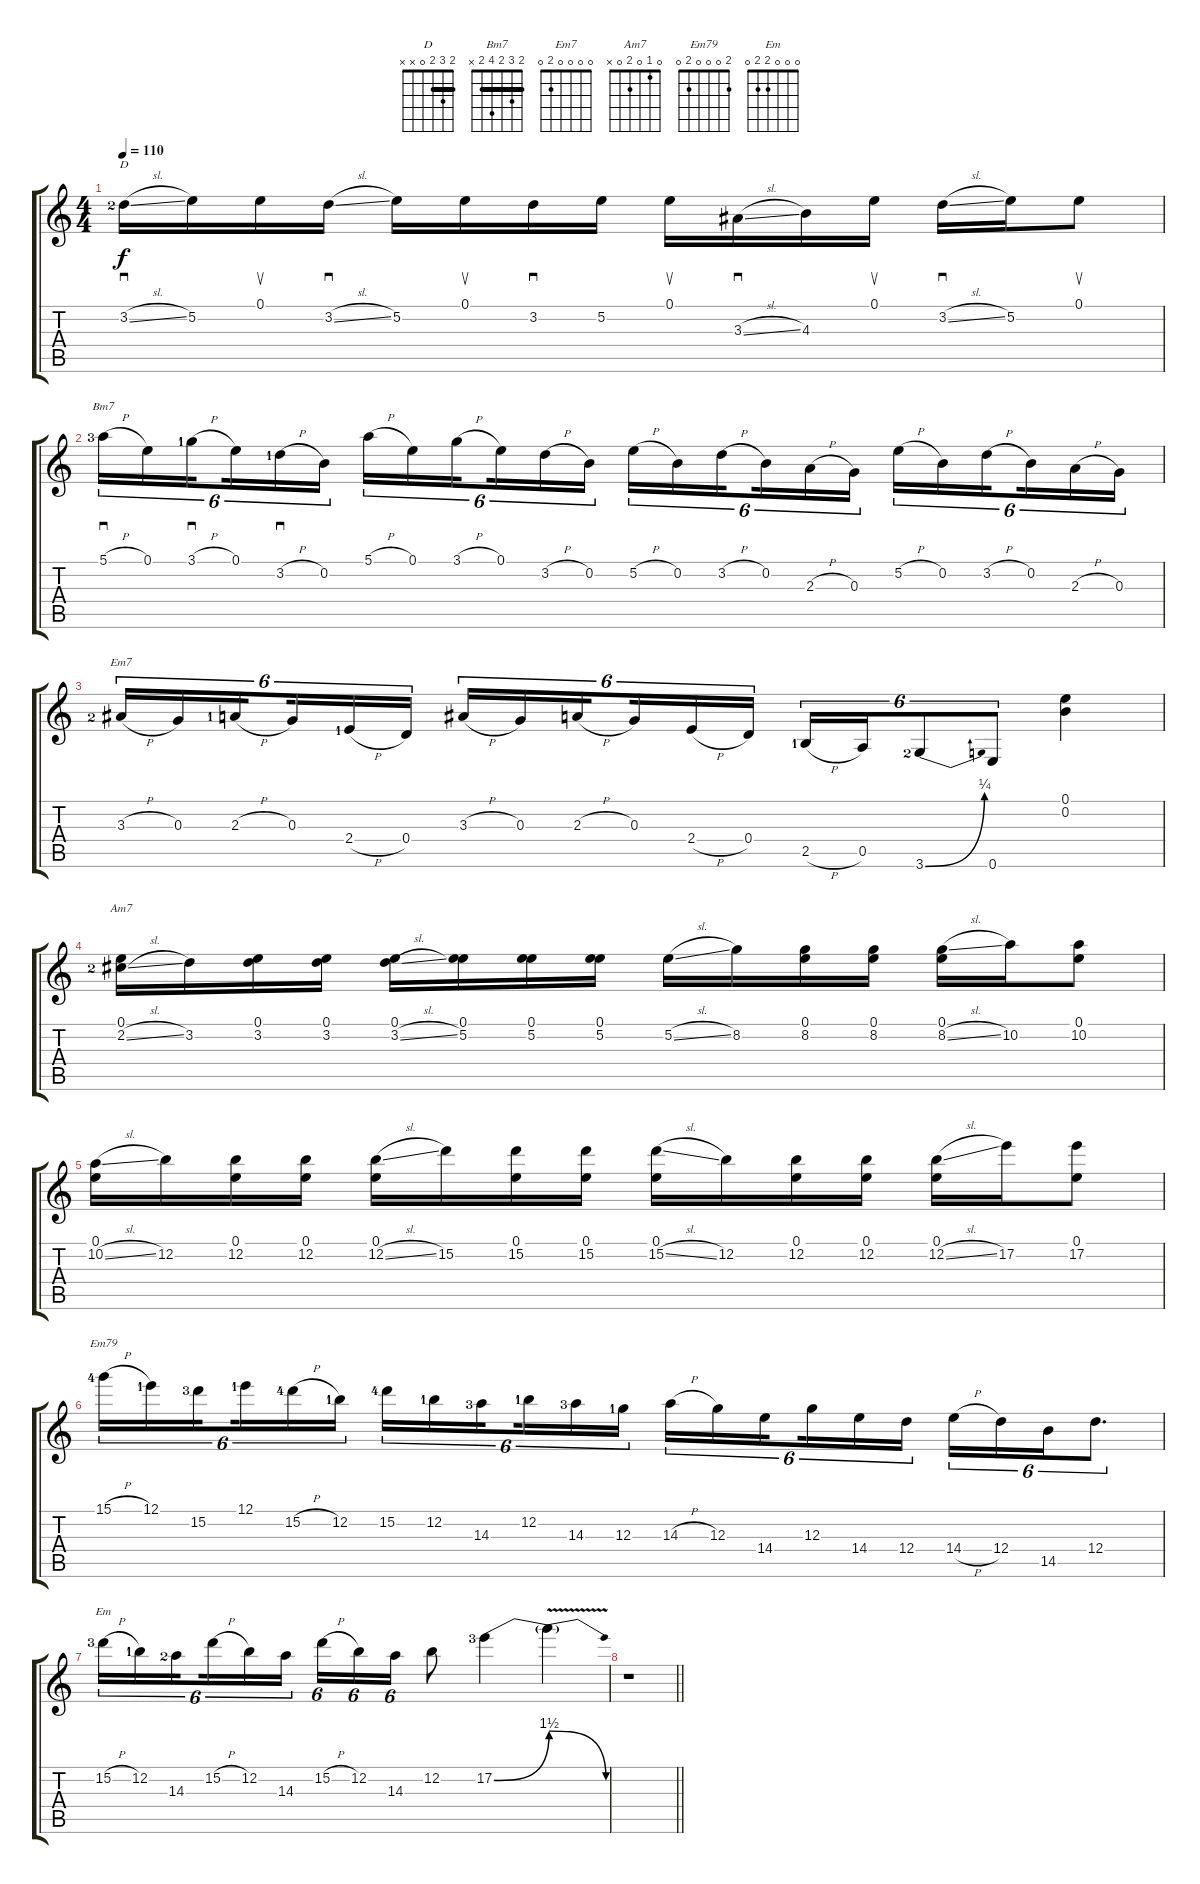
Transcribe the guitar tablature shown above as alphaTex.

\track "" {instrument overdrivenguitar}
\staff {score tabs}
\tuning (E4 B3 G3 D3 A2 E2) {hide}
\chord ("D" 2 3 2 0 x x) {barre 2}
\chord ("Bm7" 2 3 2 4 2 x) {barre 2}
\chord ("Em7" 0 0 0 0 2 0)
\chord ("Am7" 0 1 0 2 0 x)
\chord ("Em79" 2 0 0 0 2 0)
\chord ("Em" 0 0 0 2 2 0)
\ts (4 4)
\tempo 110
\clef g2
\ks c
3.2{sl lf 3}.16{sd ch "D" dy f} 5.2.16 0.1.16{su} 3.2{sl}.16{sd} 5.2.16 0.1.16{su} 3.2.16{sd} 5.2.16 0.1.16{su} 3.3{sl}.16{sd} 4.3.16 0.1.16{su} 3.2{sl}.16{sd} 5.2.16 0.1.8{su} |
5.1{h lf 4}.16{sd tu (6 4) ch "Bm7"} 0.1.16{tu (6 4)} 3.1{h lf 2}.16{sd tu (6 4) beam splitsecondary} 0.1.16{tu (6 4)} 3.2{h lf 2}.16{sd tu (6 4)} 0.2.16{tu (6 4)} 5.1{h}.16{tu (6 4)} 0.1.16{tu (6 4)} 3.1{h}.16{tu (6 4) beam splitsecondary} 0.1.16{tu (6 4)} 3.2{h}.16{tu (6 4)} 0.2.16{tu (6 4)} 5.2{h}.16{tu (6 4)} 0.2.16{tu (6 4)} 3.2{h}.16{tu (6 4) beam splitsecondary} 0.2.16{tu (6 4)} 2.3{h}.16{tu (6 4)} 0.3.16{tu (6 4)} 5.2{h}.16{tu (6 4)} 0.2.16{tu (6 4)} 3.2{h}.16{tu (6 4) beam splitsecondary} 0.2.16{tu (6 4)} 2.3{h}.16{tu (6 4)} 0.3.16{tu (6 4)} |
3.3{h lf 3}.16{tu (6 4) ch "Em7"} 0.3.16{tu (6 4)} 2.3{h lf 2}.16{tu (6 4) beam splitsecondary} 0.3.16{tu (6 4)} 2.4{h lf 2}.16{tu (6 4)} 0.4.16{tu (6 4)} 3.3{h}.16{tu (6 4)} 0.3.16{tu (6 4)} 2.3{h}.16{tu (6 4) beam splitsecondary} 0.3.16{tu (6 4)} 2.4{h}.16{tu (6 4)} 0.4.16{tu (6 4)} 2.5{h lf 2}.16{tu (6 4)} 0.5.16{tu (6 4)} 3.6{be (bend 0 0 60 1) lf 3}.8{tu (6 4)} 0.6.8{tu (6 4)} (0.1 0.2).4 |
(0.1 2.2{sl lf 3}).16{ch "Am7"} 3.2.16 (0.1 3.2).16 (0.1 3.2).16 (0.1 3.2{sl}).16 (0.1 5.2).16 (0.1 5.2).16 (0.1 5.2).16 5.2{sl}.16 8.2.16 (0.1 8.2).16 (0.1 8.2).16 (0.1 8.2{sl}).16 10.2.16 (0.1 10.2).8 |
(0.1 10.2{sl}).16 12.2.16 (0.1 12.2).16 (0.1 12.2).16 (0.1 12.2{sl}).16 15.2.16 (0.1 15.2).16 (0.1 15.2).16 (0.1 15.2{sl}).16 12.2.16 (0.1 12.2).16 (0.1 12.2).16 (0.1 12.2{sl}).16 17.2.16 (0.1 17.2).8 |
15.1{h lf 5}.16{tu (6 4) ch "Em79"} 12.1{lf 2}.16{tu (6 4)} 15.2{lf 4}.16{tu (6 4) beam splitsecondary} 12.1{lf 2}.16{tu (6 4)} 15.2{h lf 5}.16{tu (6 4)} 12.2{lf 2}.16{tu (6 4)} 15.2{lf 5}.16{tu (6 4)} 12.2{lf 2}.16{tu (6 4)} 14.3{lf 4}.16{tu (6 4) beam splitsecondary} 12.2{lf 2}.16{tu (6 4)} 14.3{lf 4}.16{tu (6 4)} 12.3{lf 2}.16{tu (6 4)} 14.3{h}.16{tu (6 4)} 12.3.16{tu (6 4)} 14.4.16{tu (6 4) beam splitsecondary} 12.3.16{tu (6 4)} 14.4.16{tu (6 4)} 12.4.16{tu (6 4)} 14.4{h}.16{tu (6 4)} 12.4.16{tu (6 4)} 14.5.16{tu (6 4)} 12.4.8{d tu (6 4)} |
15.2{h lf 4}.16{tu (6 4) ch "Em"} 12.2{lf 2}.16{tu (6 4)} 14.3{lf 3}.16{tu (6 4) beam splitsecondary} 15.2{h}.16{tu (6 4)} 12.2.16{tu (6 4)} 14.3.16{tu (6 4)} 15.2{h}.16{tu (6 4)} 12.2.16{tu (6 4)} 14.3.16{tu (6 4)} 12.2.8 17.2{be (bend 0 0 60 6) lf 4}.4 17.2{be (release 0 6 60 0) v t}.4 |
\barLineRight lightlight
r.1
